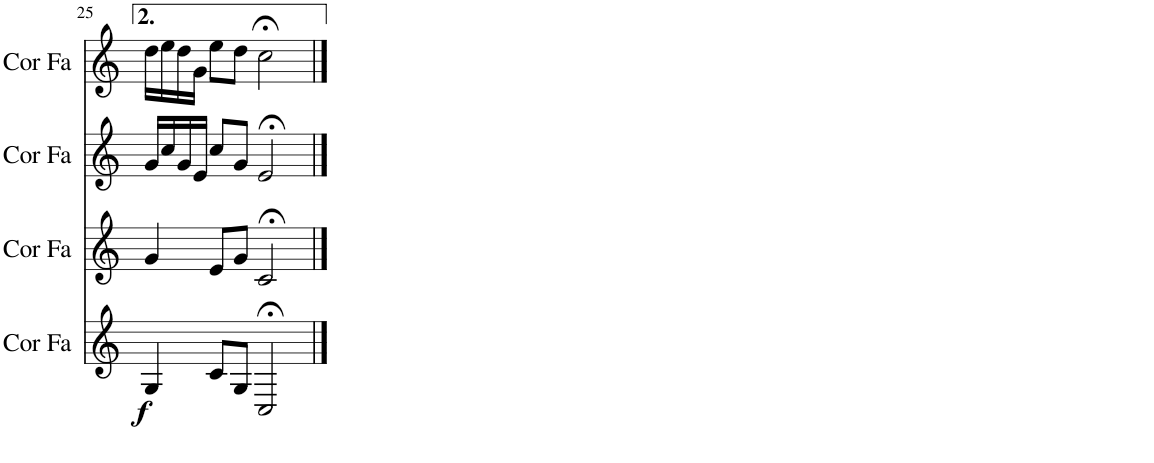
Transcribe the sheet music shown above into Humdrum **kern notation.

**kern	**dynam	**kern	**kern	**kern
*part4	*part4	*part3	*part2	*part1
*staff4	*staff4	*staff3	*staff2	*staff1
*I"Cor en Fa	*	*I"Cor en Fa	*I"Cor en Fa	*I"Cor en Fa
*I'Cor Fa	*	*I'Cor Fa	*I'Cor Fa	*I'Cor Fa
!!LO:PB:g=z
*clefG2	*	*clefG2	*clefG2	*clefG2
*Trd4c7	*	*Trd4c7	*Trd4c7	*Trd4c7
*k[]	*	*k[]	*k[]	*k[]
*M4/4	*	*M4/4	*M4/4	*M4/4
=25	=25	=25	=25	=25
!	!LO:DY:b	!	!	!
4G/	f	4g/	16g/LL	16dd\LL
.	.	.	16cc/	16ee\
.	.	.	16g/	16dd\
.	.	.	16e/JJ	16g\JJ
8c/L	.	8e/L	8cc/L	8ee\L
8G/J	.	8g/J	8g/J	8dd\J
2C;</	.	2c;</	2e;</	2cc;<\
==	==	==	==	==
*-	*-	*-	*-	*-
